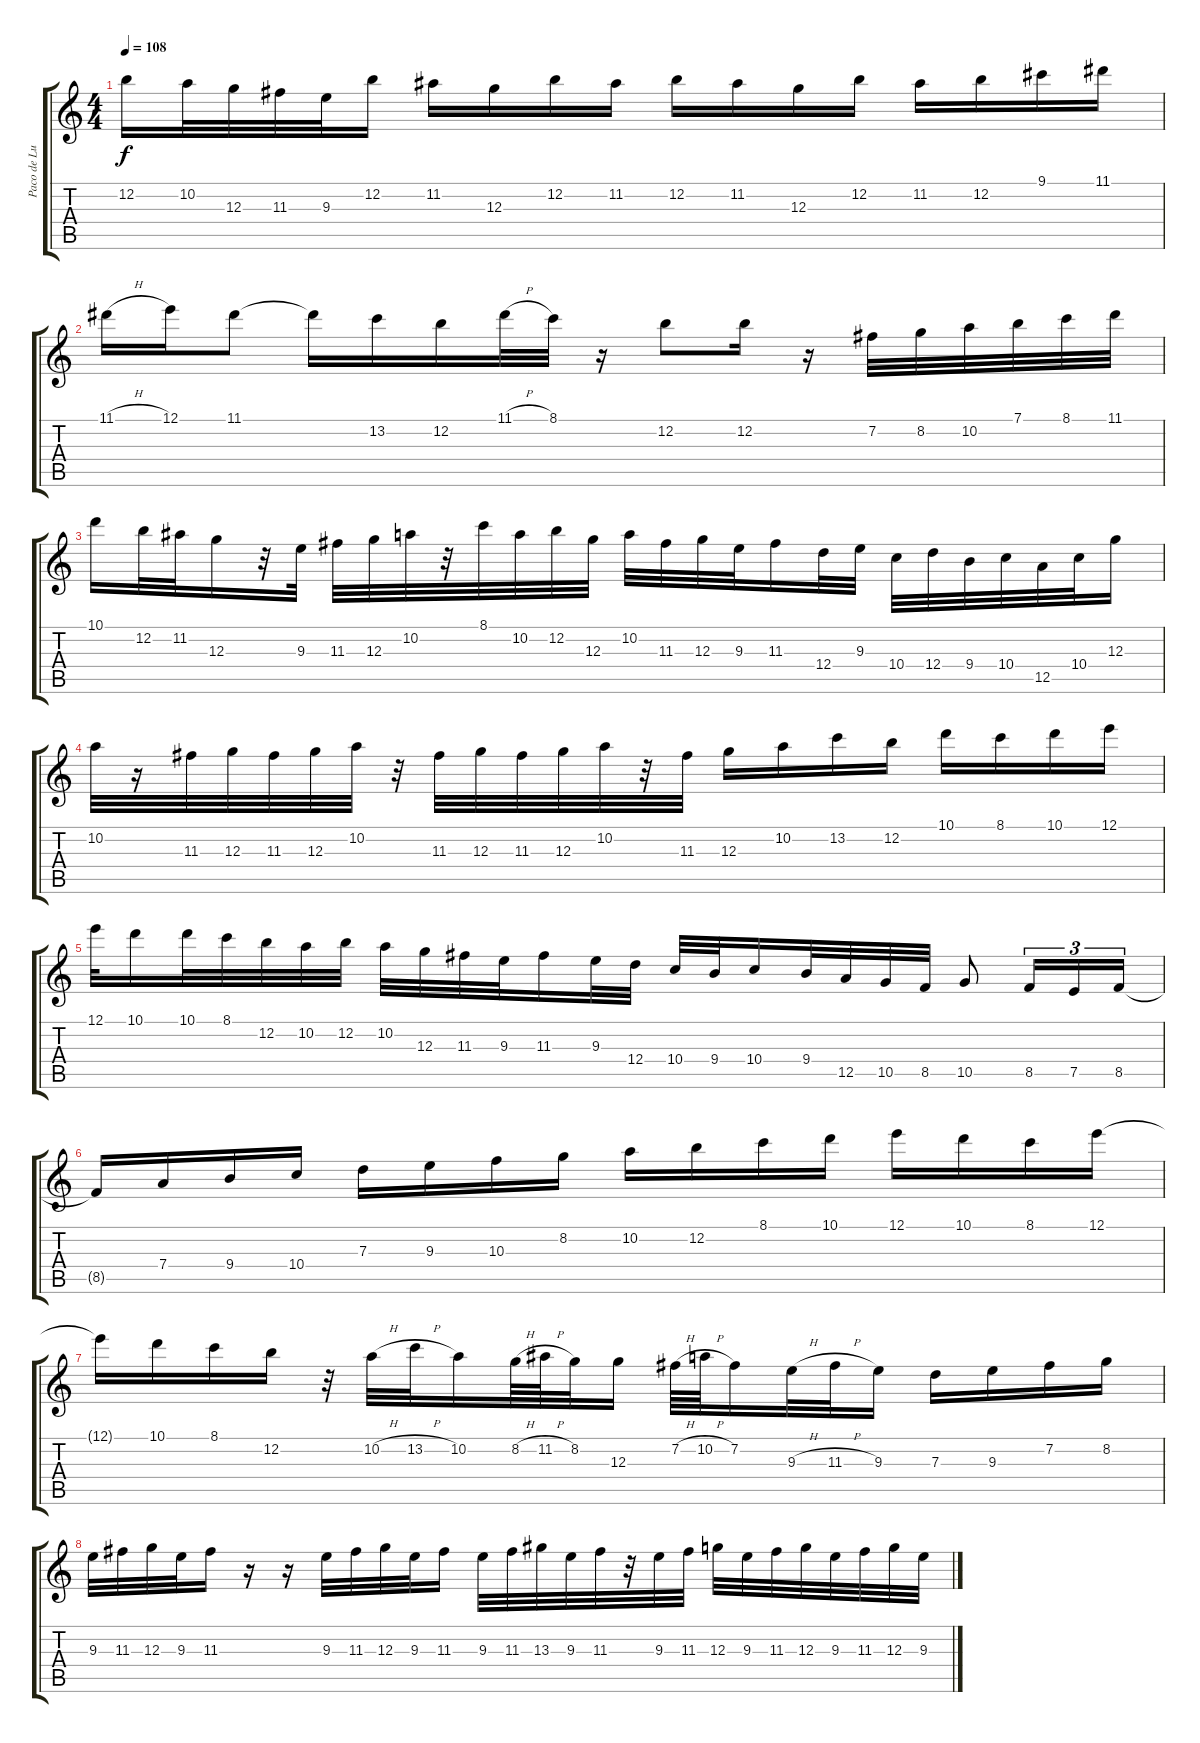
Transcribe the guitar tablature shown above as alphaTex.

\track ("Paco de Lucia" "Paco de Lu") {instrument acousticguitarnylon}
\staff {score tabs}
\tuning (E4 B3 G3 D3 A2 E2) {hide}
\ts (4 4)
\tempo 108
\clef g2
\ks c
12.2.16{dy f} 10.2.32 12.3.32 11.3.32 9.3.32 12.2.16 11.2.16 12.3.16 12.2.16 11.2.16 12.2.16 11.2.16 12.3.16 12.2.16 11.2.16 12.2.16 9.1.16 11.1.16 |
11.1{h}.16 12.1.16 11.1.8 11.1{t}.16 13.2.16 12.2.16 11.1{h}.32 8.1.32 r.16 12.2.8 12.2.16 r.16 7.2.32 8.2.32 10.2.32 7.1.32 8.1.32 11.1.32 |
10.1.16 12.2.32 11.2.32 12.3.16 r.32 9.3.32 11.3.32 12.3.32 10.2.32 r.32 8.1.32 10.2.32 12.2.32 12.3.32 10.2.32 11.3.32 12.3.32 9.3.32 11.3.16 12.4.32 9.3.32 10.4.32 12.4.32 9.4.32 10.4.32 12.5.32 10.4.32 12.3.16 |
10.2.32 r.16 11.3.32 12.3.32 11.3.32 12.3.32 10.2.32 r.32 11.3.32 12.3.32 11.3.32 12.3.32 10.2.32 r.32 11.3.32 12.3.16 10.2.16 13.2.16 12.2.16 10.1.16 8.1.16 10.1.16 12.1.16 |
12.1.32 10.1.16 10.1.32 8.1.32 12.2.32 10.2.32 12.2.32 10.2.32 12.3.32 11.3.32 9.3.32 11.3.16 9.3.32 12.4.32 10.4.32 9.4.32 10.4.16 9.4.32 12.5.32 10.5.32 8.5.32 10.5.8 8.5.16{tu (3 2)} 7.5.16{tu (3 2)} 8.5.16{tu (3 2)} |
8.5{t}.16 7.4.16 9.4.16 10.4.16 7.3.16 9.3.16 10.3.16 8.2.16 10.2.16 12.2.16 8.1.16 10.1.16 12.1.16 10.1.16 8.1.16 12.1.16 |
12.1{t}.16 10.1.16 8.1.16 12.2.16 r.32 10.2{h}.32 13.2{h}.32 10.2.16 8.2{h}.64 11.2{h}.64 8.2.32 12.3.16 7.2{h}.64 10.2{h}.64 7.2.16 9.3{h}.32 11.3{h}.32 9.3.16 7.3.16 9.3.16 7.2.16 8.2.16 |
9.3.32{volume 16} 11.3.32 12.3.32 9.3.32 11.3.16 r.16 r.16 9.3.32 11.3.32 12.3.32 9.3.32 11.3.16 9.3.32 11.3.32 13.3.32 9.3.32 11.3.32 r.32 9.3.32 11.3.32 12.3.32 9.3.32 11.3.32 12.3.32 9.3.32 11.3.32 12.3.32 9.3.32
